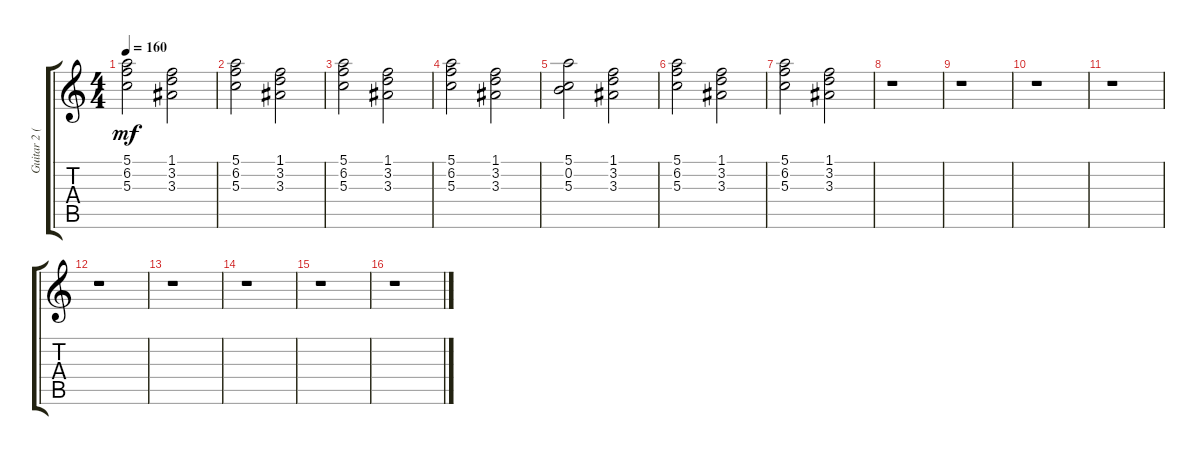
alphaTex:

\track ("Guitar 2 (Rythm)" "Guitar 2 (") {instrument overdrivenguitar}
\staff {score tabs}
\tuning (E4 B3 G3 D3 A2 E2) {hide}
\ts (4 4)
\tempo 160
\clef g2
\ks c
(5.1 6.2 5.3).2{dy mf volume 5} (1.1 3.2 3.3).2{volume 4} |
(5.1 6.2 5.3).2{volume 4} (1.1 3.2 3.3).2{volume 4} |
(5.1 6.2 5.3).2{volume 3} (1.1 3.2 3.3).2{volume 3} |
(5.1 6.2 5.3).2{volume 2} (1.1 3.2 3.3).2{volume 2} |
(5.1 0.2 5.3).2{volume 2} (1.1 3.2 3.3).2{volume 1} |
(5.1 6.2 5.3).2{volume 1} (1.1 3.2 3.3).2{volume 0} |
(5.1 6.2 5.3).2{volume 1} (1.1 3.2 3.3).2{volume 0} |
r.1 |
r.1 |
r.1 |
r.1 |
r.1 |
r.1 |
r.1 |
r.1 |
r.1
